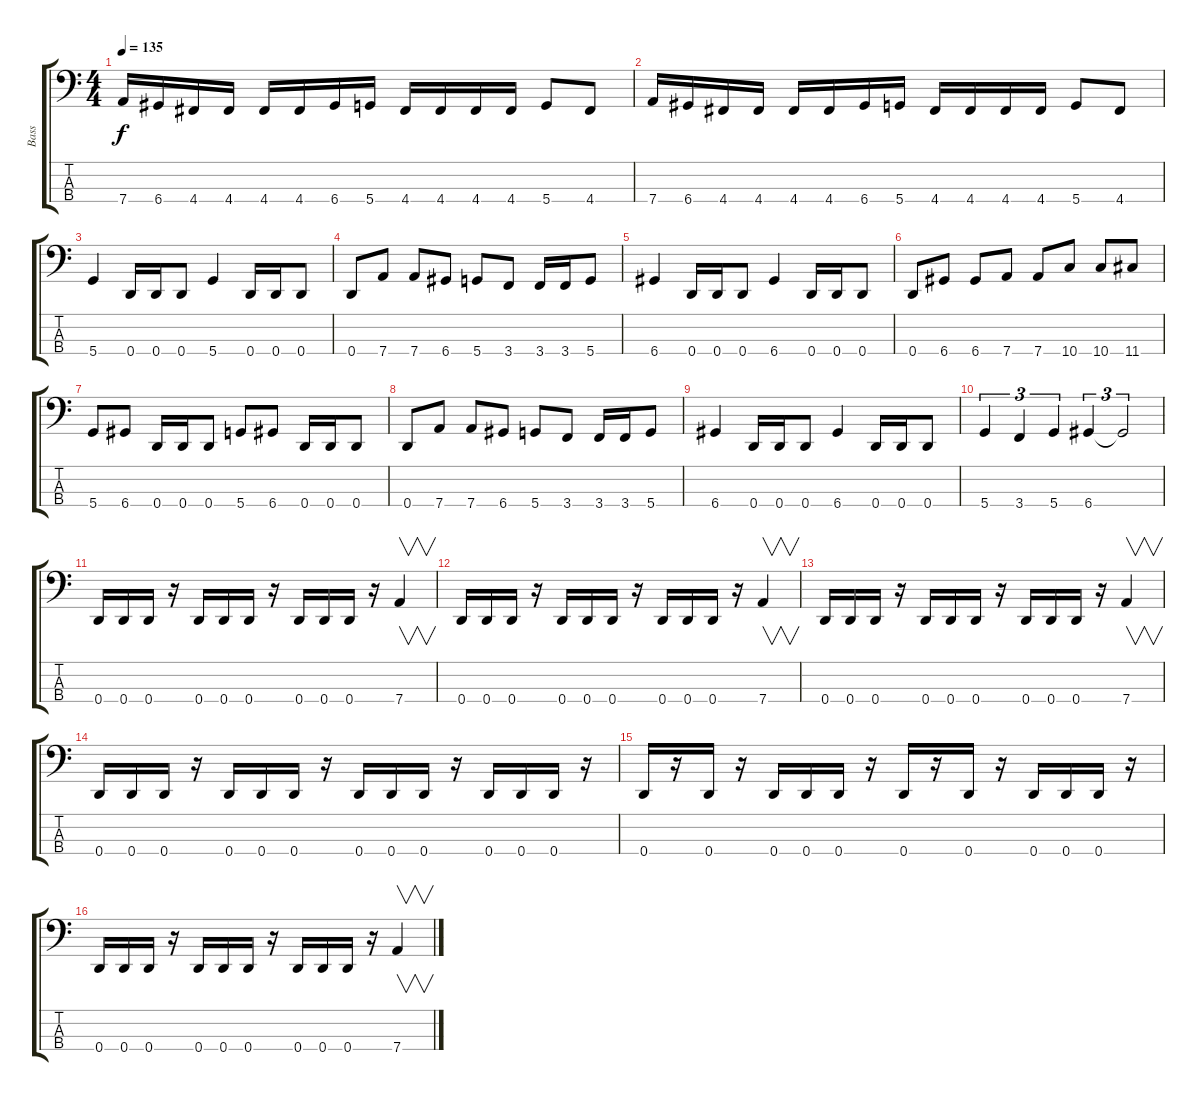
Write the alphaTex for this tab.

\track ("Bass" "Bass") {instrument electricbasspick}
\staff {score tabs}
\tuning (G2 D2 A1 D1) {hide}
\ts (4 4)
\tempo 135
\clef f4
\ks c
7.4.16{dy f} 6.4.16 4.4.16 4.4.16 4.4.16 4.4.16 6.4.16 5.4.16 4.4.16 4.4.16 4.4.16 4.4.16 5.4.8 4.4.8 |
7.4.16 6.4.16 4.4.16 4.4.16 4.4.16 4.4.16 6.4.16 5.4.16 4.4.16 4.4.16 4.4.16 4.4.16 5.4.8 4.4.8 |
5.4.4 0.4.16 0.4.16 0.4.8 5.4.4 0.4.16 0.4.16 0.4.8 |
0.4.8 7.4.8 7.4.8 6.4.8 5.4.8 3.4.8 3.4.16 3.4.16 5.4.8 |
6.4.4 0.4.16 0.4.16 0.4.8 6.4.4 0.4.16 0.4.16 0.4.8 |
0.4.8 6.4.8 6.4.8 7.4.8 7.4.8 10.4.8 10.4.8 11.4.8 |
5.4.8 6.4.8 0.4.16 0.4.16 0.4.8 5.4.8 6.4.8 0.4.16 0.4.16 0.4.8 |
0.4.8 7.4.8 7.4.8 6.4.8 5.4.8 3.4.8 3.4.16 3.4.16 5.4.8 |
6.4.4 0.4.16 0.4.16 0.4.8 6.4.4 0.4.16 0.4.16 0.4.8 |
5.4.4{tu (3 2)} 3.4.4{tu (3 2)} 5.4.4{tu (3 2)} 6.4.4{tu (3 2)} 6.4{t}.2{tu (3 2)} |
0.4.16 0.4.16 0.4.16 r.16 0.4.16 0.4.16 0.4.16 r.16 0.4.16 0.4.16 0.4.16 r.16 7.4.4{v} |
0.4.16 0.4.16 0.4.16 r.16 0.4.16 0.4.16 0.4.16 r.16 0.4.16 0.4.16 0.4.16 r.16 7.4.4{v} |
0.4.16 0.4.16 0.4.16 r.16 0.4.16 0.4.16 0.4.16 r.16 0.4.16 0.4.16 0.4.16 r.16 7.4.4{v} |
0.4.16 0.4.16 0.4.16 r.16 0.4.16 0.4.16 0.4.16 r.16 0.4.16 0.4.16 0.4.16 r.16 0.4.16 0.4.16 0.4.16 r.16 |
0.4.16 r.16 0.4.16 r.16 0.4.16 0.4.16 0.4.16 r.16 0.4.16 r.16 0.4.16 r.16 0.4.16 0.4.16 0.4.16 r.16 |
0.4.16 0.4.16 0.4.16 r.16 0.4.16 0.4.16 0.4.16 r.16 0.4.16 0.4.16 0.4.16 r.16 7.4.4{v}
